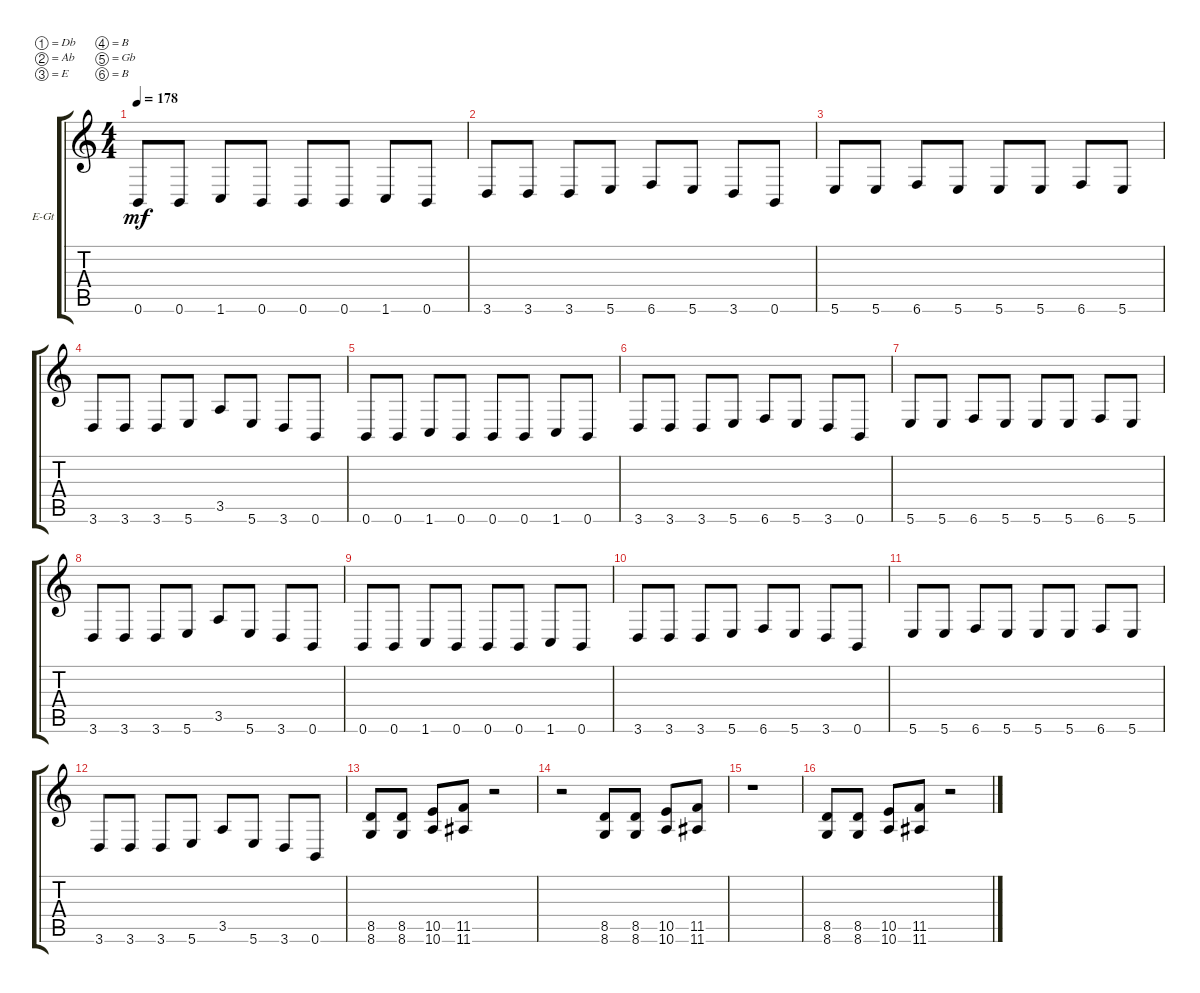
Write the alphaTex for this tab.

\defaultSystemsLayout 4
\bracketExtendMode groupsimilarinstruments
\firstSystemTrackNameOrientation horizontal
\otherSystemsTrackNameOrientation horizontal
\track ("Electric Guitar" "E-Gt") {instrument distortionguitar}
\staff {score tabs}
\tuning (Db4 Ab3 E3 B2 Gb2 B1)
\ts (4 4)
\tempo 178
\clef g2
\ks c
0.6.8{dy mf} 0.6.8 1.6.8 0.6.8 0.6.8 0.6.8 1.6.8 0.6.8 |
3.6.8 3.6.8 3.6.8 5.6.8 6.6.8 5.6.8 3.6.8 0.6.8 |
5.6.8 5.6.8 6.6.8 5.6.8 5.6.8 5.6.8 6.6.8 5.6.8 |
3.6.8 3.6.8 3.6.8 5.6.8 3.5.8 5.6.8 3.6.8 0.6.8 |
0.6.8 0.6.8 1.6.8 0.6.8 0.6.8 0.6.8 1.6.8 0.6.8 |
3.6.8 3.6.8 3.6.8 5.6.8 6.6.8 5.6.8 3.6.8 0.6.8 |
5.6.8 5.6.8 6.6.8 5.6.8 5.6.8 5.6.8 6.6.8 5.6.8 |
3.6.8 3.6.8 3.6.8 5.6.8 3.5.8 5.6.8 3.6.8 0.6.8 |
0.6.8 0.6.8 1.6.8 0.6.8 0.6.8 0.6.8 1.6.8 0.6.8 |
3.6.8 3.6.8 3.6.8 5.6.8 6.6.8 5.6.8 3.6.8 0.6.8 |
5.6.8 5.6.8 6.6.8 5.6.8 5.6.8 5.6.8 6.6.8 5.6.8 |
3.6.8 3.6.8 3.6.8 5.6.8 3.5.8 5.6.8 3.6.8 0.6.8 |
(8.6 8.5).8 (8.6 8.5).8 (10.5 10.6).8 (11.6 11.5).8 r.2 |
r.2 (8.6 8.5).8 (8.6 8.5).8 (10.5 10.6).8 (11.6 11.5).8 |
r.1 |
(8.6 8.5).8 (8.6 8.5).8 (10.5 10.6).8 (11.6 11.5).8 r.2
